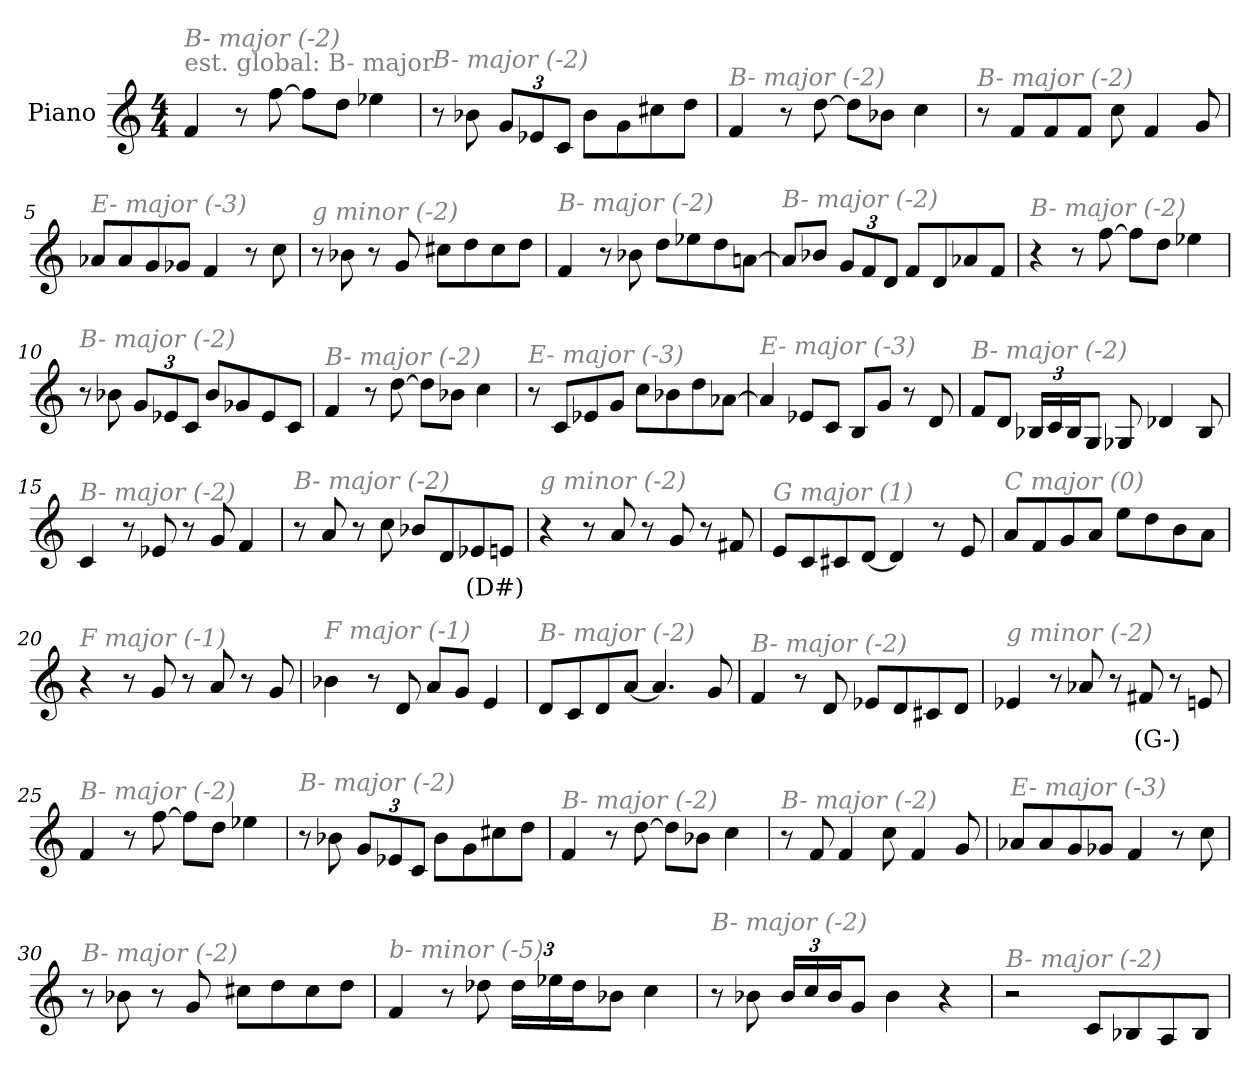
**kern	**text
*part1	*part1
*staff1	*staff1
*I"Piano	*
*I'Pno	*
*clefG2	*
*k[]	*
*M4/4	*
*MM224	*
=1	=1
!LO:TX:a:color=#808080:t=est. global&colon; B- major	!
!LO:TX:i:color=#808080:t=B- major (-2)	!
4f/	.
8r	.
[8ff\	.
8ff\L]	.
8dd\J	.
4ee-X\	.
=2	=2
!LO:TX:i:color=#808080:t=B- major (-2)	!
8r	.
8b-X\	.
*Xbrackettup	*
12g/L	.
12e-X/	.
12c/J	.
8b-\L	.
8g\	.
8cc#X\	.
8dd\J	.
=3	=3
!LO:TX:i:color=#808080:t=B- major (-2)	!
4f/	.
8r	.
[8dd\	.
8dd\L]	.
8b-X\J	.
4cc\	.
=4	=4
!LO:TX:i:color=#808080:t=B- major (-2)	!
8r	.
8f/L	.
8f/	.
8f/J	.
8cc\	.
4f/	.
8g/	.
!!LO:LB:g=z
=5	=5
!LO:TX:i:color=#808080:t=E- major (-3)	!
8a-X/L	.
8a-/	.
8g/	.
8g-X/J	.
4f/	.
8r	.
8cc\	.
=6	=6
!LO:TX:i:color=#808080:t=g minor (-2)	!
8r	.
8b-X\	.
8r	.
8g/	.
8cc#X\L	.
8dd\	.
8cc#\	.
8dd\J	.
=7	=7
!LO:TX:i:color=#808080:t=B- major (-2)	!
4f/	.
8r	.
8b-X\	.
8dd\L	.
8ee-X\	.
8dd\	.
[8an\J	.
=8	=8
!LO:TX:i:color=#808080:t=B- major (-2)	!
8a/L]	.
8b-X/J	.
12g/L	.
12f/	.
12d/J	.
8f/L	.
8d/	.
8a-X/	.
8f/J	.
!!LO:LB:g=z
=9	=9
!LO:TX:i:color=#808080:t=B- major (-2)	!
4r	.
8r	.
[8ff\	.
8ff\L]	.
8dd\J	.
4ee-X\	.
=10	=10
!LO:TX:i:color=#808080:t=B- major (-2)	!
8r	.
8b-X\	.
12g/L	.
12e-X/	.
12c/J	.
8b-/L	.
8g-X/	.
8e-/	.
8c/J	.
=11	=11
!LO:TX:i:color=#808080:t=B- major (-2)	!
4f/	.
8r	.
[8dd\	.
8dd\L]	.
8b-X\J	.
4cc\	.
=12	=12
!LO:TX:i:color=#808080:t=E- major (-3)	!
8r	.
8c/L	.
8e-X/	.
8g/J	.
8cc\L	.
8b-X\	.
8dd\	.
[8a-X\J	.
!!LO:LB:g=z
=13	=13
!LO:TX:i:color=#808080:t=E- major (-3)	!
4a-/]	.
8e-X/L	.
8c/J	.
8B/L	.
8g/J	.
8r	.
8d/	.
=14	=14
!LO:TX:i:color=#808080:t=B- major (-2)	!
8f/L	.
8d/J	.
24B-X/LL	.
24c/	.
24B-/J	.
8G/J	.
8G-X/	.
4d-X/	.
8B-/	.
=15	=15
!LO:TX:i:color=#808080:t=B- major (-2)	!
4c/	.
8r	.
8e-X/	.
8r	.
8g/	.
4f/	.
=16	=16
!LO:TX:i:color=#808080:t=B- major (-2)	!
8r	.
8a/	.
8r	.
8cc\	.
8b-X/L	.
8d/	.
8e-Xi/	(D#)
8e/J	.
!!LO:LB:g=z
=17	=17
!LO:TX:i:color=#808080:t=g minor (-2)	!
4r	.
8r	.
8a/	.
8r	.
8g/	.
8r	.
8f#X/	.
=18	=18
!LO:TX:i:color=#808080:t=G major (1)	!
8e/L	.
8c/	.
8c#X/	.
[8d/J	.
4d/]	.
8r	.
8e/	.
=19	=19
!LO:TX:i:color=#808080:t=C major (0)	!
8a/L	.
8f/	.
8g/	.
8a/J	.
8ee\L	.
8dd\	.
8b\	.
8a\J	.
=20	=20
!LO:TX:i:color=#808080:t=F major (-1)	!
4r	.
8r	.
8g/	.
8r	.
8a/	.
8r	.
8g/	.
!!LO:LB:g=z
=21	=21
!LO:TX:i:color=#808080:t=F major (-1)	!
4b-X\	.
8r	.
8d/	.
8a/L	.
8g/J	.
4e/	.
=22	=22
!LO:TX:i:color=#808080:t=B- major (-2)	!
8d/L	.
8c/	.
8d/	.
[8a/J	.
4.a/]	.
8g/	.
=23	=23
!LO:TX:i:color=#808080:t=B- major (-2)	!
4f/	.
8r	.
8d/	.
8e-X/L	.
8d/	.
8c#X/	.
8d/J	.
=24	=24
!LO:TX:i:color=#808080:t=g minor (-2)	!
4e-X/	.
8r	.
8a-X/	.
8r	.
8f#Xi/	(G-)
8r	.
8en/	.
=25	=25
!LO:TX:i:color=#808080:t=B- major (-2)	!
4f/	.
8r	.
[8ff\	.
8ff\L]	.
8dd\J	.
4ee-X\	.
!!LO:LB:g=z
=26	=26
!LO:TX:i:color=#808080:t=B- major (-2)	!
8r	.
8b-X\	.
12g/L	.
12e-X/	.
12c/J	.
8b-\L	.
8g\	.
8cc#X\	.
8dd\J	.
=27	=27
!LO:TX:i:color=#808080:t=B- major (-2)	!
4f/	.
8r	.
[8dd\	.
8dd\L]	.
8b-X\J	.
4cc\	.
=28	=28
!LO:TX:i:color=#808080:t=B- major (-2)	!
8r	.
8f/	.
4f/	.
8cc\	.
4f/	.
8g/	.
=29	=29
!LO:TX:i:color=#808080:t=E- major (-3)	!
8a-X/L	.
8a-/	.
8g/	.
8g-X/J	.
4f/	.
8r	.
8cc\	.
!!LO:LB:g=z
=30	=30
!LO:TX:i:color=#808080:t=B- major (-2)	!
8r	.
8b-X\	.
8r	.
8g/	.
8cc#X\L	.
8dd\	.
8cc#\	.
8dd\J	.
=31	=31
!LO:TX:i:color=#808080:t=b- minor (-5)	!
4f/	.
8r	.
8dd-X\	.
24dd-\LL	.
24ee-X\	.
24dd-\J	.
8b-X\J	.
4cc\	.
=32	=32
!LO:TX:i:color=#808080:t=B- major (-2)	!
8r	.
8b-X\	.
24b-/LL	.
24cc/	.
24b-/J	.
8g/J	.
4b-\	.
4r	.
=33	=33
!LO:TX:i:color=#808080:t=B- major (-2)	!
2r	.
8c/L	.
8B-X/	.
8A/	.
8B-/J	.
=	=
*-	*-
